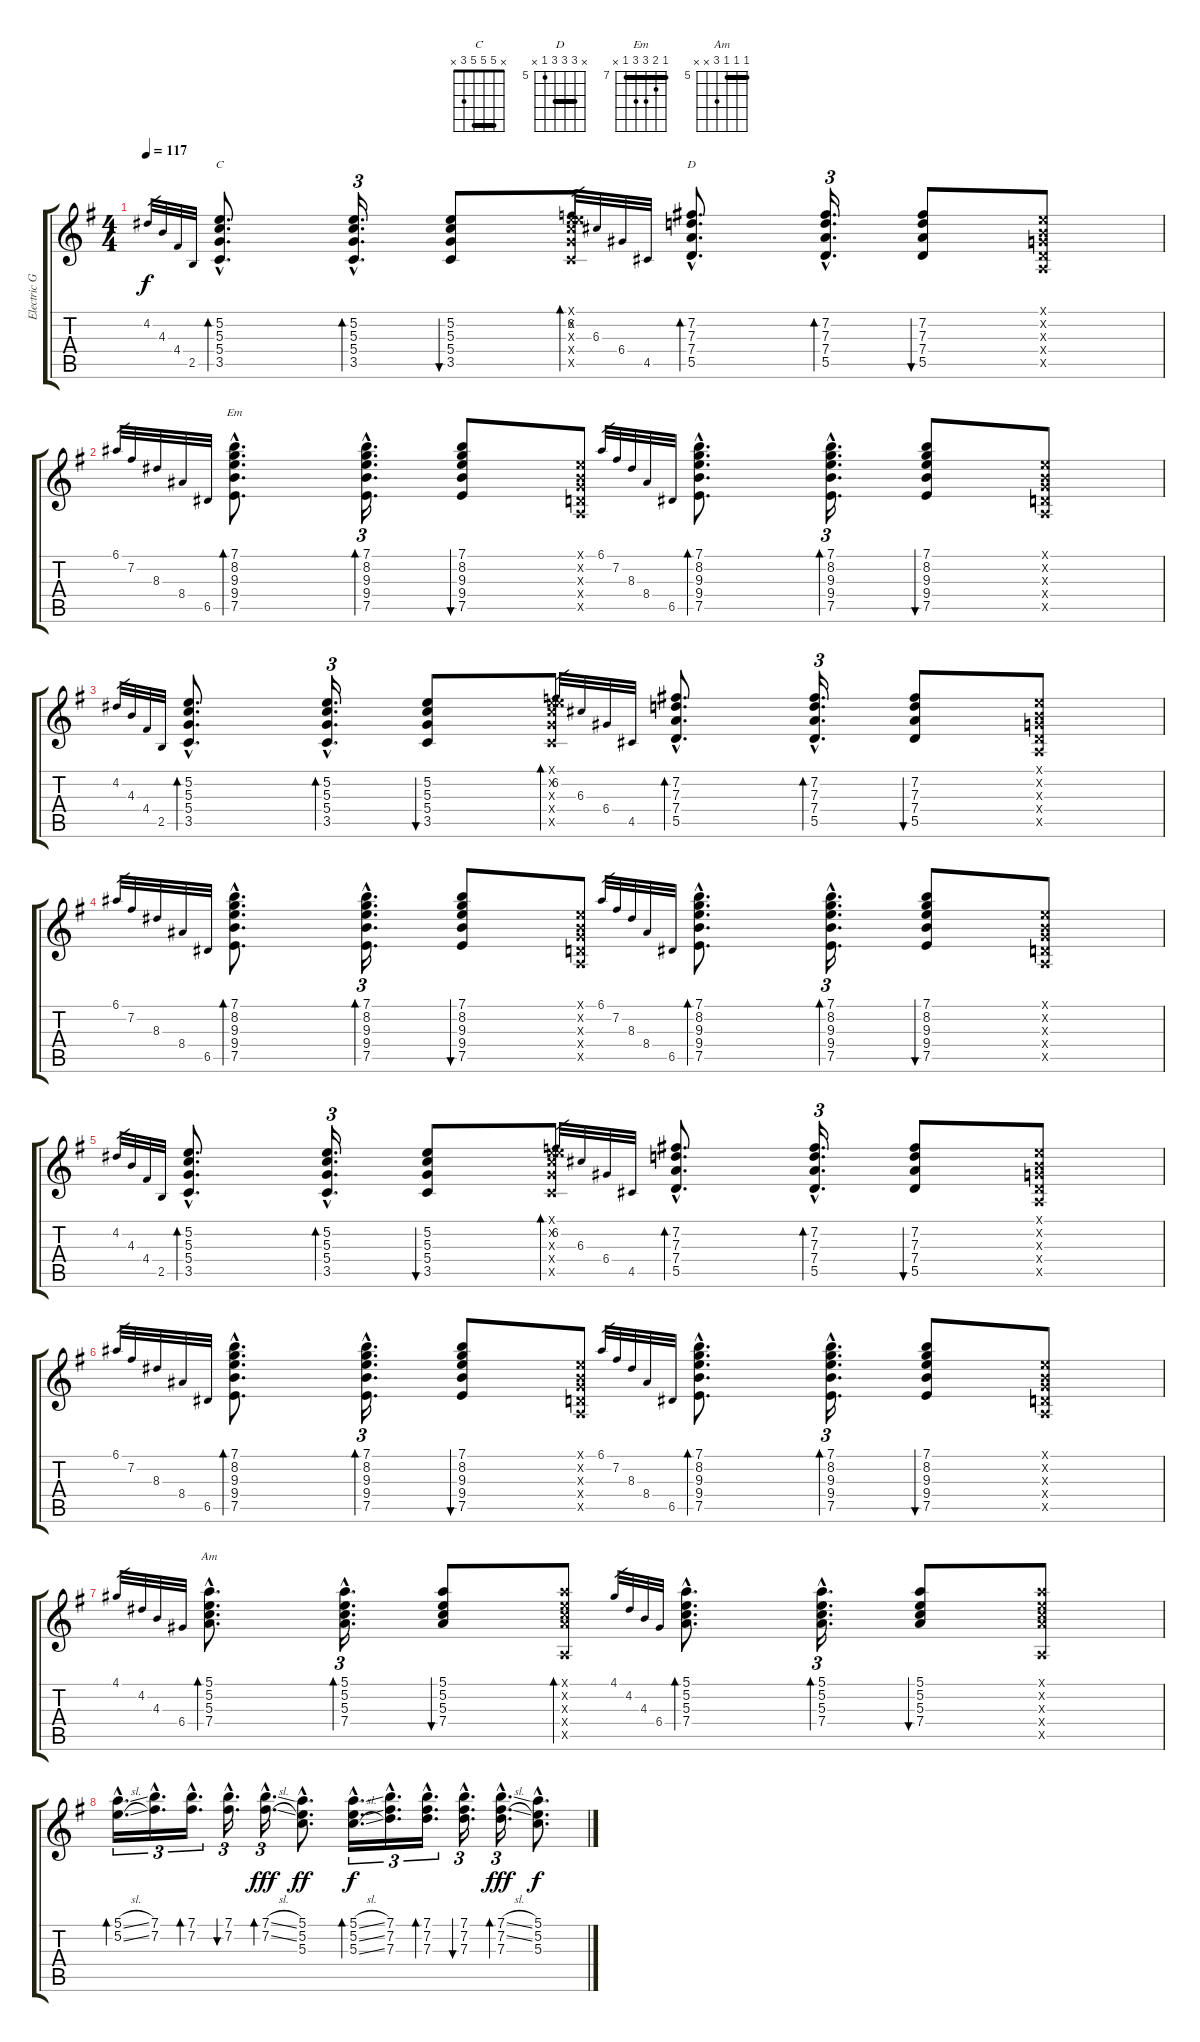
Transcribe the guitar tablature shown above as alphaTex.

\track ("Electric Guitar" "Electric G") {instrument electricguitarjazz}
\staff {score tabs}
\tuning (E4 B3 G3 D3 A2 E2) {hide}
\chord ("C" x 5 5 5 3 x) {barre 5}
\chord ("D" x 7 7 7 5 x) {firstfret 5 barre 7}
\chord ("Em" 7 8 9 9 7 x) {firstfret 7 barre 7}
\chord ("Am" 5 5 5 7 x x) {firstfret 5 barre 5}
\ts (4 4)
\tempo 117
\clef g2
\ks g
4.2.32{gr dy f} 4.3.32{gr} 4.4.32{gr} 2.5.32{gr} (5.2{hac} 5.3{hac} 5.4{hac} 3.5{hac}).8{d bd 30 ch "C"} (5.2{hac} 5.3{hac} 5.4{hac} 3.5{hac}).16{d tu (3 2) bd 30} (5.2 5.3 5.4 3.5).8{bu 30} (0.1{x} 5.2{x} 5.3{x} 5.4{x} 3.5{x}).8{bd 30} 6.2.32{gr} 6.3.32{gr} 6.4.32{gr} 4.5.32{gr} (7.2{hac} 7.3{hac} 7.4{hac} 5.5{hac}).8{d bd 30 ch "D"} (7.2{hac} 7.3{hac} 7.4{hac} 5.5{hac}).16{d tu (3 2) bd 30} (7.2 7.3 7.4 5.5).8{bu 30} (0.1{x} 0.2{x} 0.3{x} 0.4{x} 0.5{x}).8 |
6.1.32{gr} 7.2.32{gr} 8.3.32{gr} 8.4.32{gr} 6.5.32{gr} (7.1{hac} 8.2{hac} 9.3{hac} 9.4{hac} 7.5{hac}).8{d bd 30 ch "Em"} (7.1{hac} 8.2{hac} 9.3{hac} 9.4{hac} 7.5{hac}).16{d tu (3 2) bd 30} (7.1 8.2 9.3 9.4 7.5).8{bu 30} (0.1{x} 0.2{x} 0.3{x} 0.4{x} 0.5{x}).8 6.1.32{gr} 7.2.32{gr} 8.3.32{gr} 8.4.32{gr} 6.5.32{gr} (7.1{hac} 8.2{hac} 9.3{hac} 9.4{hac} 7.5{hac}).8{d bd 30} (7.1{hac} 8.2{hac} 9.3{hac} 9.4{hac} 7.5{hac}).16{d tu (3 2) bd 30} (7.1 8.2 9.3 9.4 7.5).8{bu 30} (0.1{x} 0.2{x} 0.3{x} 0.4{x} 0.5{x}).8 |
4.2.32{gr} 4.3.32{gr} 4.4.32{gr} 2.5.32{gr} (5.2{hac} 5.3{hac} 5.4{hac} 3.5{hac}).8{d bd 30} (5.2{hac} 5.3{hac} 5.4{hac} 3.5{hac}).16{d tu (3 2) bd 30} (5.2 5.3 5.4 3.5).8{bu 30} (0.1{x} 5.2{x} 5.3{x} 5.4{x} 3.5{x}).8{bd 30} 6.2.32{gr} 6.3.32{gr} 6.4.32{gr} 4.5.32{gr} (7.2{hac} 7.3{hac} 7.4{hac} 5.5{hac}).8{d bd 30} (7.2{hac} 7.3{hac} 7.4{hac} 5.5{hac}).16{d tu (3 2) bd 30} (7.2 7.3 7.4 5.5).8{bu 30} (0.1{x} 0.2{x} 0.3{x} 0.4{x} 0.5{x}).8 |
6.1.32{gr} 7.2.32{gr} 8.3.32{gr} 8.4.32{gr} 6.5.32{gr} (7.1{hac} 8.2{hac} 9.3{hac} 9.4{hac} 7.5{hac}).8{d bd 30} (7.1{hac} 8.2{hac} 9.3{hac} 9.4{hac} 7.5{hac}).16{d tu (3 2) bd 30} (7.1 8.2 9.3 9.4 7.5).8{bu 30} (0.1{x} 0.2{x} 0.3{x} 0.4{x} 0.5{x}).8 6.1.32{gr} 7.2.32{gr} 8.3.32{gr} 8.4.32{gr} 6.5.32{gr} (7.1{hac} 8.2{hac} 9.3{hac} 9.4{hac} 7.5{hac}).8{d bd 30} (7.1{hac} 8.2{hac} 9.3{hac} 9.4{hac} 7.5{hac}).16{d tu (3 2) bd 30} (7.1 8.2 9.3 9.4 7.5).8{bu 30} (0.1{x} 0.2{x} 0.3{x} 0.4{x} 0.5{x}).8 |
4.2.32{gr} 4.3.32{gr} 4.4.32{gr} 2.5.32{gr} (5.2{hac} 5.3{hac} 5.4{hac} 3.5{hac}).8{d bd 30} (5.2{hac} 5.3{hac} 5.4{hac} 3.5{hac}).16{d tu (3 2) bd 30} (5.2 5.3 5.4 3.5).8{bu 30} (0.1{x} 5.2{x} 5.3{x} 5.4{x} 3.5{x}).8{bd 30} 6.2.32{gr} 6.3.32{gr} 6.4.32{gr} 4.5.32{gr} (7.2{hac} 7.3{hac} 7.4{hac} 5.5{hac}).8{d bd 30} (7.2{hac} 7.3{hac} 7.4{hac} 5.5{hac}).16{d tu (3 2) bd 30} (7.2 7.3 7.4 5.5).8{bu 30} (0.1{x} 0.2{x} 0.3{x} 0.4{x} 0.5{x}).8 |
6.1.32{gr} 7.2.32{gr} 8.3.32{gr} 8.4.32{gr} 6.5.32{gr} (7.1{hac} 8.2{hac} 9.3{hac} 9.4{hac} 7.5{hac}).8{d bd 30} (7.1{hac} 8.2{hac} 9.3{hac} 9.4{hac} 7.5{hac}).16{d tu (3 2) bd 30} (7.1 8.2 9.3 9.4 7.5).8{bu 30} (0.1{x} 0.2{x} 0.3{x} 0.4{x} 0.5{x}).8 6.1.32{gr} 7.2.32{gr} 8.3.32{gr} 8.4.32{gr} 6.5.32{gr} (7.1{hac} 8.2{hac} 9.3{hac} 9.4{hac} 7.5{hac}).8{d bd 30} (7.1{hac} 8.2{hac} 9.3{hac} 9.4{hac} 7.5{hac}).16{d tu (3 2) bd 30} (7.1 8.2 9.3 9.4 7.5).8{bu 30} (0.1{x} 0.2{x} 0.3{x} 0.4{x} 0.5{x}).8 |
4.1.32{gr} 4.2.32{gr} 4.3.32{gr} 6.4.32{gr} (5.1{hac} 5.2{hac} 5.3{hac} 7.4{hac}).8{d bd 30 ch "Am"} (5.1{hac} 5.2{hac} 5.3{hac} 7.4{hac}).16{d tu (3 2) bd 30} (5.1 5.2 5.3 7.4).8{bu 30} (5.1{x} 5.2{x} 5.3{x} 7.4{x} 0.5{x}).8{bd 30} 4.1.32{gr} 4.2.32{gr} 4.3.32{gr} 6.4.32{gr} (5.1{hac} 5.2{hac} 5.3{hac} 7.4{hac}).8{d bd 30} (5.1{hac} 5.2{hac} 5.3{hac} 7.4{hac}).16{d tu (3 2) bd 30} (5.1 5.2 5.3 7.4).8{bu 30} (5.1{x} 5.2{x} 5.3{x} 7.4{x} 0.5{x}).8 |
(5.1{sl hac} 5.2{sl hac}).16{d tu (3 2) bd 30} (7.1{hac} 7.2{hac}).16{d tu (3 2)} (7.1{hac} 7.2{hac}).16{d tu (3 2) bd 30} (7.1{hac} 7.2{hac}).16{d tu (3 2) bu 30} (7.1{sl hac} 7.2{sl hac}).16{d tu (3 2) bd 30 dy fff} (5.1{hac} 5.2{hac} 5.3{hac}).8{d dy ff} (5.1{sl hac} 5.2{sl hac} 5.3{sl hac}).16{d tu (3 2) bd 30 dy f} (7.1{hac} 7.2{hac} 7.3{hac}).16{d tu (3 2)} (7.1{hac} 7.2{hac} 7.3{hac}).16{d tu (3 2) bd 30} (7.1{hac} 7.2{hac} 7.3{hac}).16{d tu (3 2) bu 30} (7.1{sl hac} 7.2{sl hac} 7.3{hac}).16{d tu (3 2) bd 30 dy fff} (5.1{hac} 5.2{hac} 5.3{hac}).8{d dy f}
